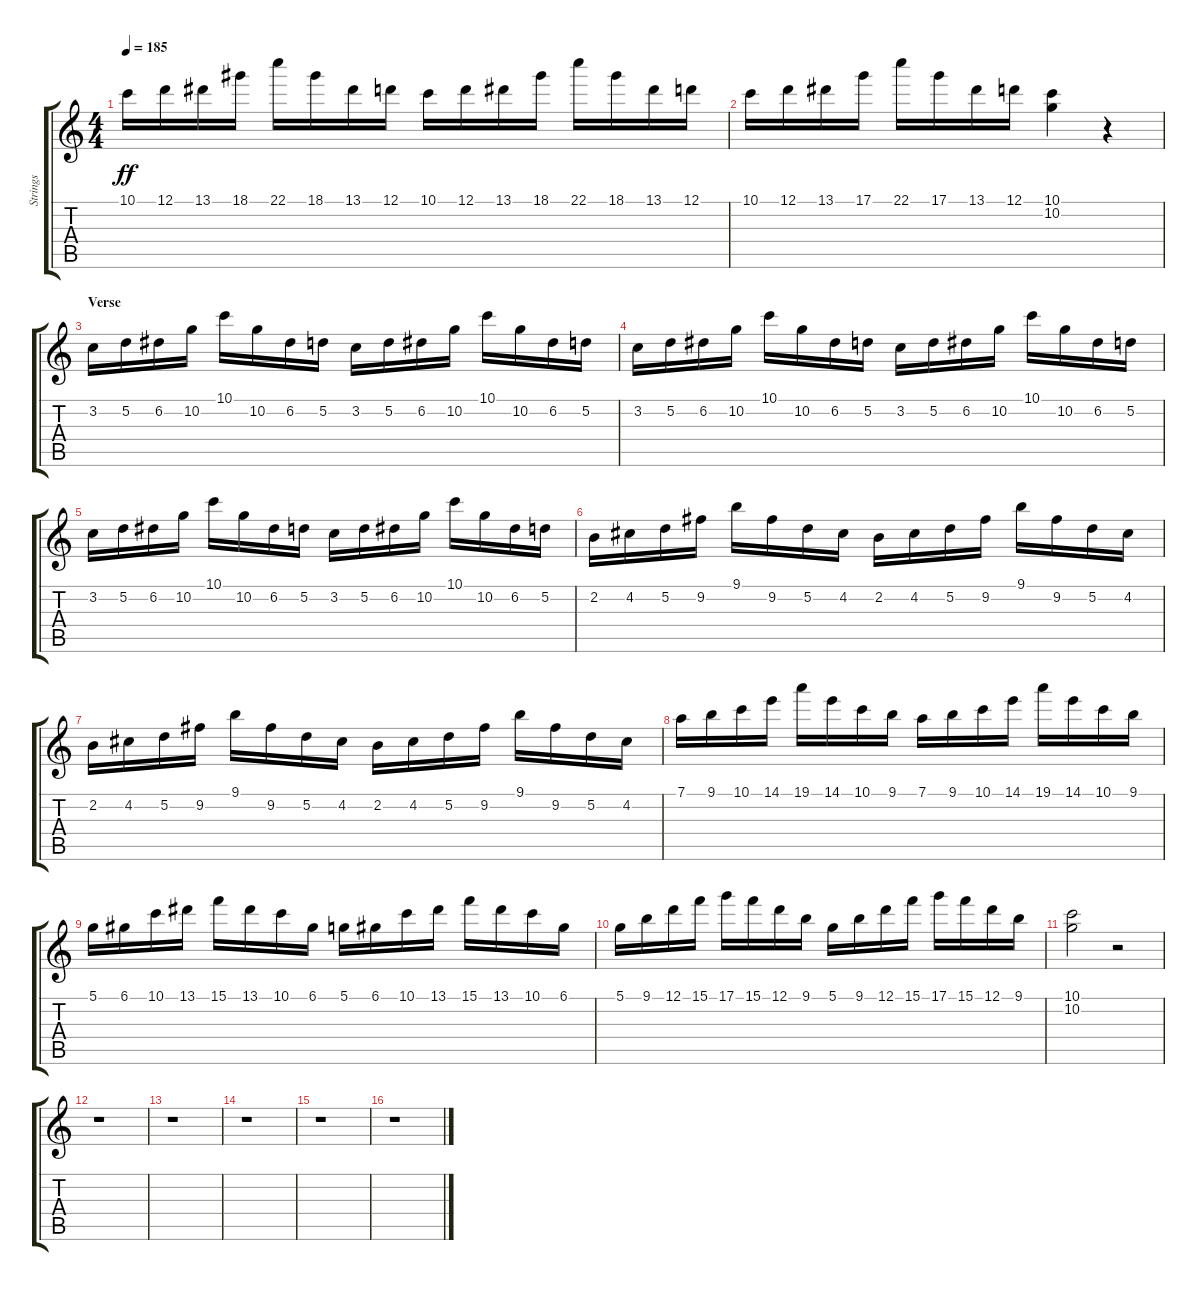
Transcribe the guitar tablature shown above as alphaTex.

\track ("Strings" "Strings") {instrument electricguitarclean}
\staff {score tabs}
\tuning (D4 A3 F3 C3 G2 C2) {hide}
\ts (4 4)
\tempo 185
\clef g2
\ks aminor
10.1.16{dy ff} 12.1.16 13.1.16 18.1.16 22.1.16 18.1.16 13.1.16 12.1.16 10.1.16 12.1.16 13.1.16 18.1.16 22.1.16 18.1.16 13.1.16 12.1.16 |
10.1.16 12.1.16 13.1.16 17.1.16 22.1.16 17.1.16 13.1.16 12.1.16 (10.1 10.2).4 r.4 |
\section ("" "Verse")
3.2.16 5.2.16 6.2.16 10.2.16 10.1.16 10.2.16 6.2.16 5.2.16 3.2.16 5.2.16 6.2.16 10.2.16 10.1.16 10.2.16 6.2.16 5.2.16 |
3.2.16 5.2.16 6.2.16 10.2.16 10.1.16 10.2.16 6.2.16 5.2.16 3.2.16 5.2.16 6.2.16 10.2.16 10.1.16 10.2.16 6.2.16 5.2.16 |
3.2.16 5.2.16 6.2.16 10.2.16 10.1.16 10.2.16 6.2.16 5.2.16 3.2.16 5.2.16 6.2.16 10.2.16 10.1.16 10.2.16 6.2.16 5.2.16 |
2.2.16 4.2.16 5.2.16 9.2.16 9.1.16 9.2.16 5.2.16 4.2.16 2.2.16 4.2.16 5.2.16 9.2.16 9.1.16 9.2.16 5.2.16 4.2.16 |
2.2.16 4.2.16 5.2.16 9.2.16 9.1.16 9.2.16 5.2.16 4.2.16 2.2.16 4.2.16 5.2.16 9.2.16 9.1.16 9.2.16 5.2.16 4.2.16 |
7.1.16 9.1.16 10.1.16 14.1.16 19.1.16 14.1.16 10.1.16 9.1.16 7.1.16 9.1.16 10.1.16 14.1.16 19.1.16 14.1.16 10.1.16 9.1.16 |
5.1.16 6.1.16 10.1.16 13.1.16 15.1.16 13.1.16 10.1.16 6.1.16 5.1.16 6.1.16 10.1.16 13.1.16 15.1.16 13.1.16 10.1.16 6.1.16 |
5.1.16 9.1.16 12.1.16 15.1.16 17.1.16 15.1.16 12.1.16 9.1.16 5.1.16 9.1.16 12.1.16 15.1.16 17.1.16 15.1.16 12.1.16 9.1.16 |
(10.1 10.2).2 r.2 |
r.1 |
r.1 |
r.1 |
r.1 |
r.1
